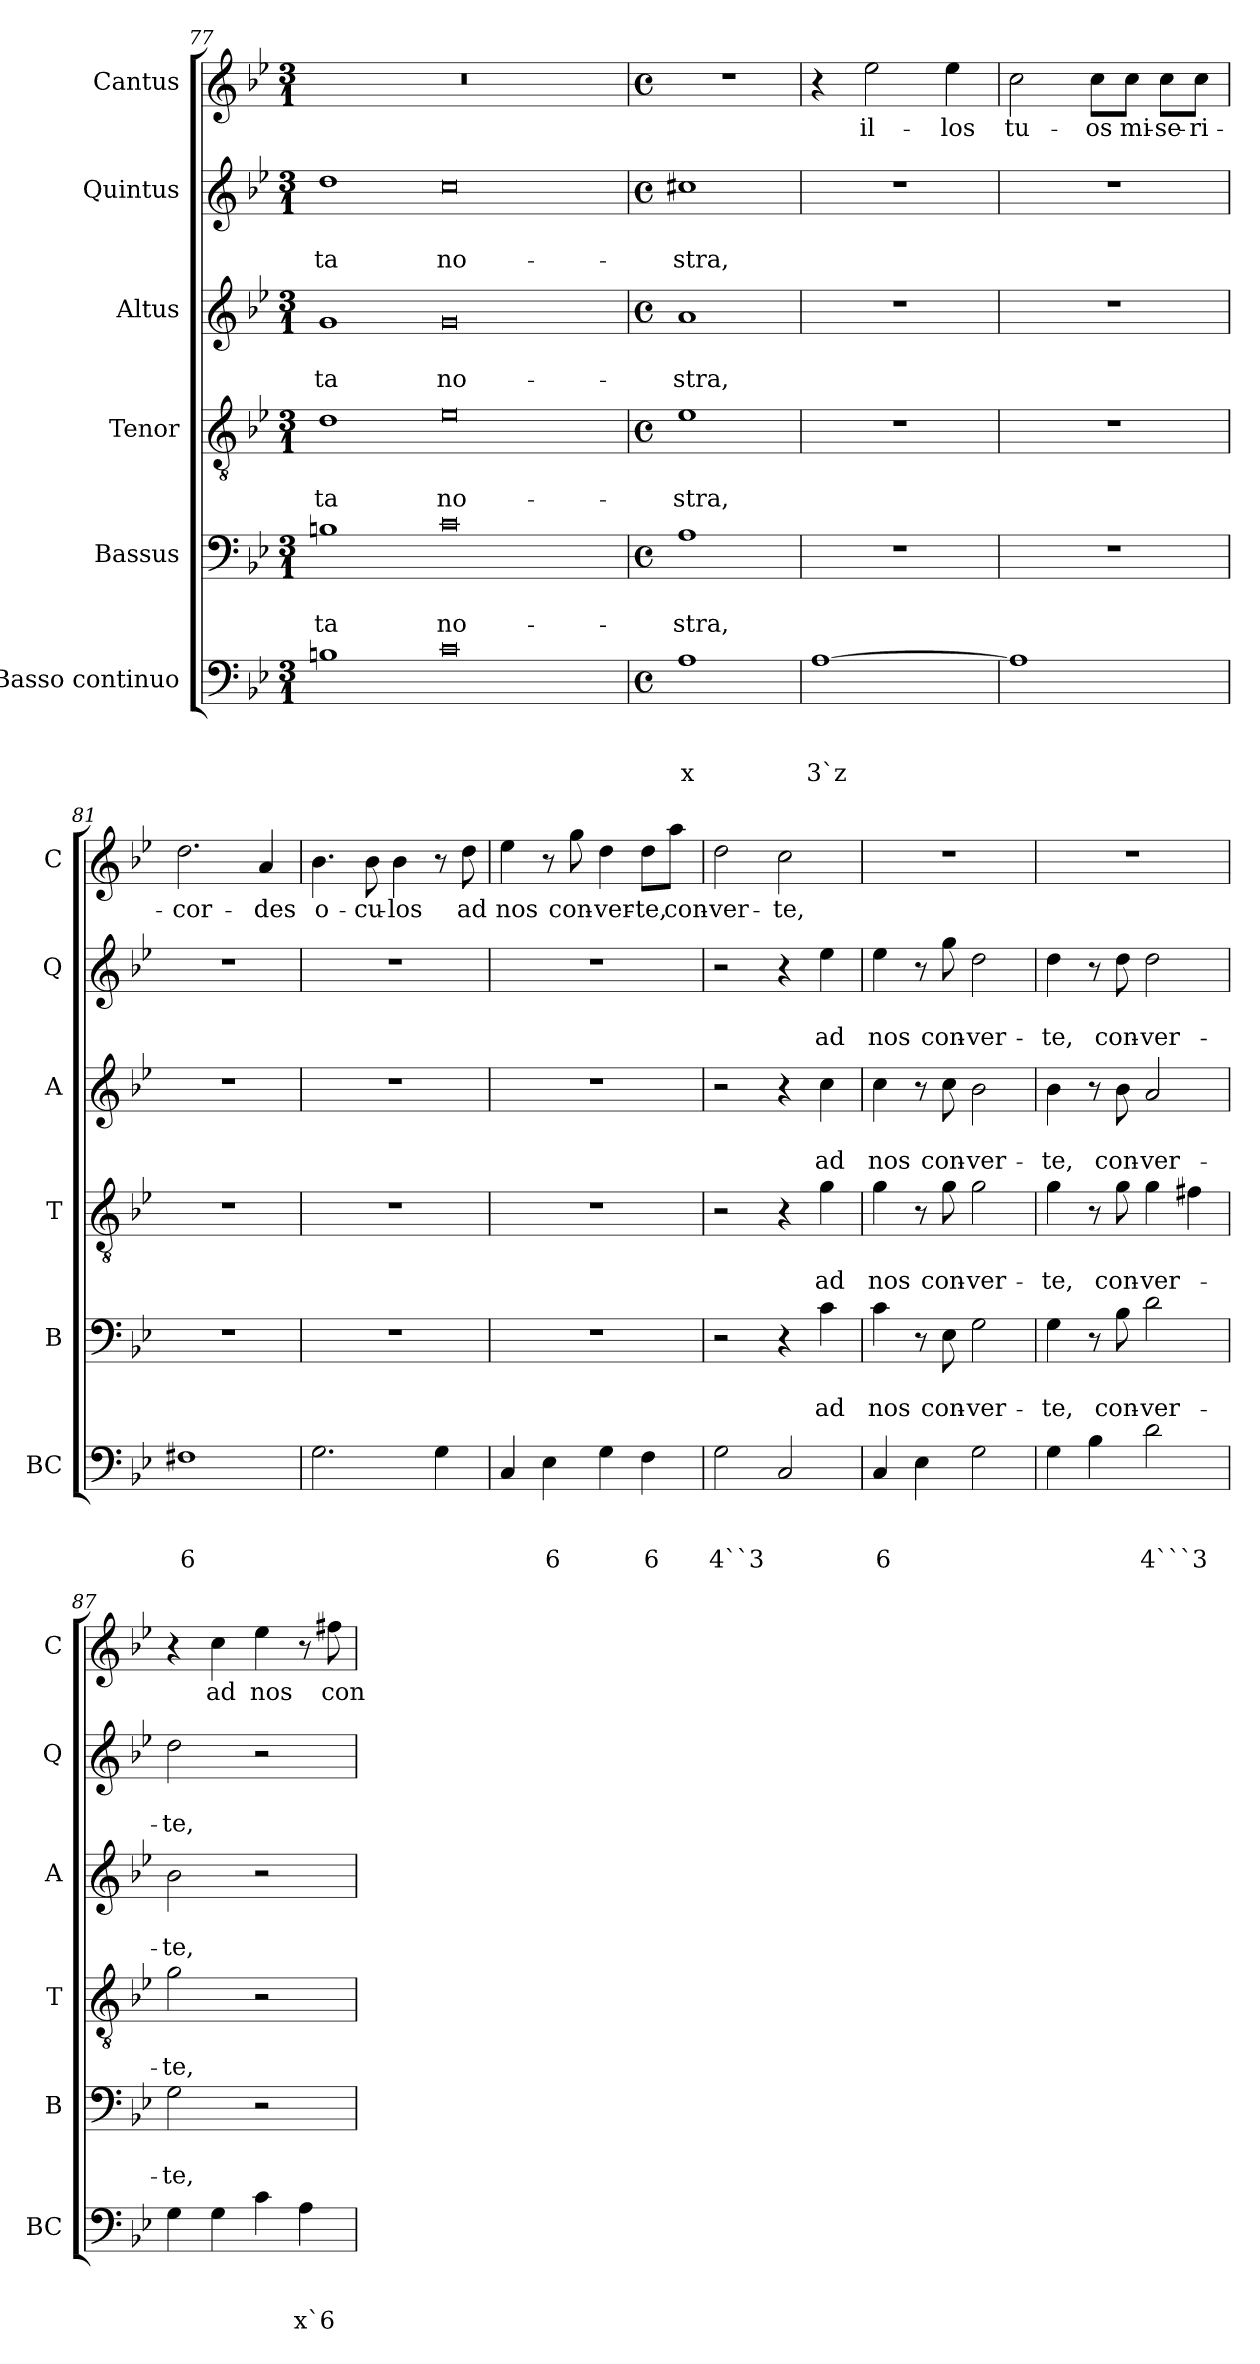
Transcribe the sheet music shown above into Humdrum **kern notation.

**kern	**text	**text	**text	**kern	**text	**text	**kern	**text	**text	**kern	**text	**text	**kern	**text	**text	**kern	**text
*part6	*part6	*part6	*part6	*part5	*part5	*part5	*part4	*part4	*part4	*part3	*part3	*part3	*part2	*part2	*part2	*part1	*part1
*staff6	*staff6	*staff6	*staff6	*staff5	*staff5	*staff5	*staff4	*staff4	*staff4	*staff3	*staff3	*staff3	*staff2	*staff2	*staff2	*staff1	*staff1
*I"Basso continuo	*	*	*	*I"Bassus	*	*	*I"Tenor	*	*	*I"Altus	*	*	*I"Quintus	*	*	*I"Cantus	*
*I'BC	*	*	*	*I'B	*	*	*I'T	*	*	*I'A	*	*	*I'Q	*	*	*I'C	*
*clefF4	*	*	*	*clefF4	*	*	*clefGv2	*	*	*clefG2	*	*	*clefG2	*	*	*clefG2	*
*k[b-e-]	*	*	*	*k[b-e-]	*	*	*k[b-e-]	*	*	*k[b-e-]	*	*	*k[b-e-]	*	*	*k[b-e-]	*
*B-:	*	*	*	*B-:	*	*	*B-:	*	*	*B-:	*	*	*B-:	*	*	*B-:	*
*M3/1	*	*	*	*M3/1	*	*	*M3/1	*	*	*M3/1	*	*	*M3/1	*	*	*M3/1	*
=77	=77	=77	=77	=77	=77	=77	=77	=77	=77	=77	=77	=77	=77	=77	=77	=77	=77
!	!	!	!	!	!	!LO:LY:b	!	!	!LO:LY:b	!	!	!LO:LY:b	!	!	!LO:LY:b	!	!
1Bn	.	.	.	1Bn	.	-ta	1d	.	-ta	1g	.	-ta	1dd	.	-ta	0.r	.
!	!	!	!	!	!	!LO:LY:b	!	!	!LO:LY:b	!	!	!LO:LY:b	!	!	!LO:LY:b	!	!
0c	.	.	.	0c	.	no-	0e-	.	no-	0g	.	no-	0cc	.	no-	.	.
!!LO:PB:g=z
=78	=78	=78	=78	=78	=78	=78	=78	=78	=78	=78	=78	=78	=78	=78	=78	=78	=78
*M4/4	*	*	*	*M4/4	*	*	*M4/4	*	*	*M4/4	*	*	*M4/4	*	*	*M4/4	*
*met(c)	*	*	*	*met(c)	*	*	*met(c)	*	*	*met(c)	*	*	*met(c)	*	*	*met(c)	*
!	!	!	!LO:LY:b	!	!	!LO:LY:b	!	!	!LO:LY:b	!	!	!LO:LY:b	!	!	!LO:LY:b	!	!
1A	.	.	x	1A	.	-stra,	1e-	.	-stra,	1a	.	-stra,	1cc#X	.	-stra,	1r	.
=79	=79	=79	=79	=79	=79	=79	=79	=79	=79	=79	=79	=79	=79	=79	=79	=79	=79
!	!	!	!LO:LY:b	!	!	!	!	!	!	!	!	!	!	!	!	!	!
[1A	.	.	3`z	1r	.	.	1r	.	.	1r	.	.	1r	.	.	4r	.
!	!	!	!	!	!	!	!	!	!	!	!	!	!	!	!	!	!LO:LY:b
.	.	.	.	.	.	.	.	.	.	.	.	.	.	.	.	2ee-\	il-
!	!	!	!	!	!	!	!	!	!	!	!	!	!	!	!	!	!LO:LY:b
.	.	.	.	.	.	.	.	.	.	.	.	.	.	.	.	4ee-\	-los
=80	=80	=80	=80	=80	=80	=80	=80	=80	=80	=80	=80	=80	=80	=80	=80	=80	=80
!	!	!	!	!	!	!	!	!	!	!	!	!	!	!	!	!	!LO:LY:b
1A]	.	.	.	1r	.	.	1r	.	.	1r	.	.	1r	.	.	2cc\	tu-
!	!	!	!	!	!	!	!	!	!	!	!	!	!	!	!	!	!LO:LY:b
.	.	.	.	.	.	.	.	.	.	.	.	.	.	.	.	8cc\L	-os
!	!	!	!	!	!	!	!	!	!	!	!	!	!	!	!	!	!LO:LY:b
.	.	.	.	.	.	.	.	.	.	.	.	.	.	.	.	8cc\J	mi-
!	!	!	!	!	!	!	!	!	!	!	!	!	!	!	!	!	!LO:LY:b
.	.	.	.	.	.	.	.	.	.	.	.	.	.	.	.	8cc\L	-se-
!	!	!	!	!	!	!	!	!	!	!	!	!	!	!	!	!	!LO:LY:b
.	.	.	.	.	.	.	.	.	.	.	.	.	.	.	.	8cc\J	-ri-
=81	=81	=81	=81	=81	=81	=81	=81	=81	=81	=81	=81	=81	=81	=81	=81	=81	=81
!	!	!	!LO:LY:b	!	!	!	!	!	!	!	!	!	!	!	!	!	!LO:LY:b
1F#X	.	.	6	1r	.	.	1r	.	.	1r	.	.	1r	.	.	2.dd\	-cor-
!	!	!	!	!	!	!	!	!	!	!	!	!	!	!	!	!	!LO:LY:b
.	.	.	.	.	.	.	.	.	.	.	.	.	.	.	.	4a/	-des
=82	=82	=82	=82	=82	=82	=82	=82	=82	=82	=82	=82	=82	=82	=82	=82	=82	=82
!	!	!	!	!	!	!	!	!	!	!	!	!	!	!	!	!	!LO:LY:b
2.G\	.	.	.	1r	.	.	1r	.	.	1r	.	.	1r	.	.	4.b-\	o-
!	!	!	!	!	!	!	!	!	!	!	!	!	!	!	!	!	!LO:LY:b
.	.	.	.	.	.	.	.	.	.	.	.	.	.	.	.	8b-\	-cu-
!	!	!	!	!	!	!	!	!	!	!	!	!	!	!	!	!	!LO:LY:b
.	.	.	.	.	.	.	.	.	.	.	.	.	.	.	.	4b-\	-los
4G\	.	.	.	.	.	.	.	.	.	.	.	.	.	.	.	8r	.
!	!	!	!	!	!	!	!	!	!	!	!	!	!	!	!	!	!LO:LY:b
.	.	.	.	.	.	.	.	.	.	.	.	.	.	.	.	8dd\	ad
=83	=83	=83	=83	=83	=83	=83	=83	=83	=83	=83	=83	=83	=83	=83	=83	=83	=83
!	!	!	!	!	!	!	!	!	!	!	!	!	!	!	!	!	!LO:LY:b
4C/	.	.	.	1r	.	.	1r	.	.	1r	.	.	1r	.	.	4ee-\	nos
!	!	!	!LO:LY:b	!	!	!	!	!	!	!	!	!	!	!	!	!	!
4E-\	.	.	6	.	.	.	.	.	.	.	.	.	.	.	.	8r	.
!	!	!	!	!	!	!	!	!	!	!	!	!	!	!	!	!	!LO:LY:b
.	.	.	.	.	.	.	.	.	.	.	.	.	.	.	.	8gg\	con-
!	!	!	!	!	!	!	!	!	!	!	!	!	!	!	!	!	!LO:LY:b
4G\	.	.	.	.	.	.	.	.	.	.	.	.	.	.	.	4dd\	-ver-
!	!	!	!LO:LY:b	!	!	!	!	!	!	!	!	!	!	!	!	!	!LO:LY:b
4F\	.	.	6	.	.	.	.	.	.	.	.	.	.	.	.	8dd\L	-te,
!	!	!	!	!	!	!	!	!	!	!	!	!	!	!	!	!	!LO:LY:b
.	.	.	.	.	.	.	.	.	.	.	.	.	.	.	.	8aa\J	con-
=84	=84	=84	=84	=84	=84	=84	=84	=84	=84	=84	=84	=84	=84	=84	=84	=84	=84
!	!	!	!LO:LY:b	!	!	!	!	!	!	!	!	!	!	!	!	!	!LO:LY:b
2G\	.	.	4``3	2r	.	.	2r	.	.	2r	.	.	2r	.	.	2dd\	-ver-
!	!	!	!	!	!	!	!	!	!	!	!	!	!	!	!	!	!LO:LY:b
2C/	.	.	.	4r	.	.	4r	.	.	4r	.	.	4r	.	.	2cc\	-te,
!	!	!	!	!	!	!LO:LY:b	!	!	!LO:LY:b	!	!	!LO:LY:b	!	!	!LO:LY:b	!	!
.	.	.	.	4c\	.	ad	4g\	.	ad	4cc\	.	ad	4ee-\	.	ad	.	.
!!LO:LB:g=z
=85	=85	=85	=85	=85	=85	=85	=85	=85	=85	=85	=85	=85	=85	=85	=85	=85	=85
!	!	!	!LO:LY:b	!	!	!LO:LY:b	!	!	!LO:LY:b	!	!	!LO:LY:b	!	!	!LO:LY:b	!	!
4C/	.	.	6	4c\	.	nos	4g\	.	nos	4cc\	.	nos	4ee-\	.	nos	1r	.
4E-\	.	.	.	8r	.	.	8r	.	.	8r	.	.	8r	.	.	.	.
!	!	!	!	!	!	!LO:LY:b	!	!	!LO:LY:b	!	!	!LO:LY:b	!	!	!LO:LY:b	!	!
.	.	.	.	8E-\	.	con-	8g\	.	con-	8cc\	.	con-	8gg\	.	con-	.	.
!	!	!	!	!	!	!LO:LY:b	!	!	!LO:LY:b	!	!	!LO:LY:b	!	!	!LO:LY:b	!	!
2G\	.	.	.	2G\	.	-ver-	2g\	.	-ver-	2b-\	.	-ver-	2dd\	.	-ver-	.	.
=86	=86	=86	=86	=86	=86	=86	=86	=86	=86	=86	=86	=86	=86	=86	=86	=86	=86
!	!	!	!	!	!	!LO:LY:b	!	!	!LO:LY:b	!	!	!LO:LY:b	!	!	!LO:LY:b	!	!
4G\	.	.	.	4G\	.	-te,	4g\	.	-te,	4b-\	.	-te,	4dd\	.	-te,	1r	.
4B-\	.	.	.	8r	.	.	8r	.	.	8r	.	.	8r	.	.	.	.
!	!	!	!	!	!	!LO:LY:b	!	!	!LO:LY:b	!	!	!LO:LY:b	!	!	!LO:LY:b	!	!
.	.	.	.	8B-\	.	con-	8g\	.	con-	8b-\	.	con-	8dd\	.	con-	.	.
!	!	!	!LO:LY:b	!	!	!LO:LY:b	!	!	!LO:LY:b	!	!	!LO:LY:b	!	!	!LO:LY:b	!	!
2d\	.	.	4```3	2d\	.	-ver-	4g\	.	-ver-	2a/	.	-ver-	2dd\	.	-ver-	.	.
.	.	.	.	.	.	.	4f#X\	.	.	.	.	.	.	.	.	.	.
=87	=87	=87	=87	=87	=87	=87	=87	=87	=87	=87	=87	=87	=87	=87	=87	=87	=87
!	!	!	!	!	!	!LO:LY:b	!	!	!LO:LY:b	!	!	!LO:LY:b	!	!	!LO:LY:b	!	!
4G\	.	.	.	2G\	.	-te,	2g\	.	-te,	2b-\	.	-te,	2dd\	.	-te,	4r	.
!	!	!	!	!	!	!	!	!	!	!	!	!	!	!	!	!	!LO:LY:b
4G\	.	.	.	.	.	.	.	.	.	.	.	.	.	.	.	4cc\	ad
!	!	!	!	!	!	!	!	!	!	!	!	!	!	!	!	!	!LO:LY:b
4c\	.	.	.	2r	.	.	2r	.	.	2r	.	.	2r	.	.	4ee-\	nos
!	!	!	!LO:LY:b	!	!	!	!	!	!	!	!	!	!	!	!	!	!
4A\	.	.	x`6	.	.	.	.	.	.	.	.	.	.	.	.	8r	.
!	!	!	!	!	!	!	!	!	!	!	!	!	!	!	!	!	!LO:LY:b
.	.	.	.	.	.	.	.	.	.	.	.	.	.	.	.	8ff#X\	con-
=	=	=	=	=	=	=	=	=	=	=	=	=	=	=	=	=	=
*-	*-	*-	*-	*-	*-	*-	*-	*-	*-	*-	*-	*-	*-	*-	*-	*-	*-
